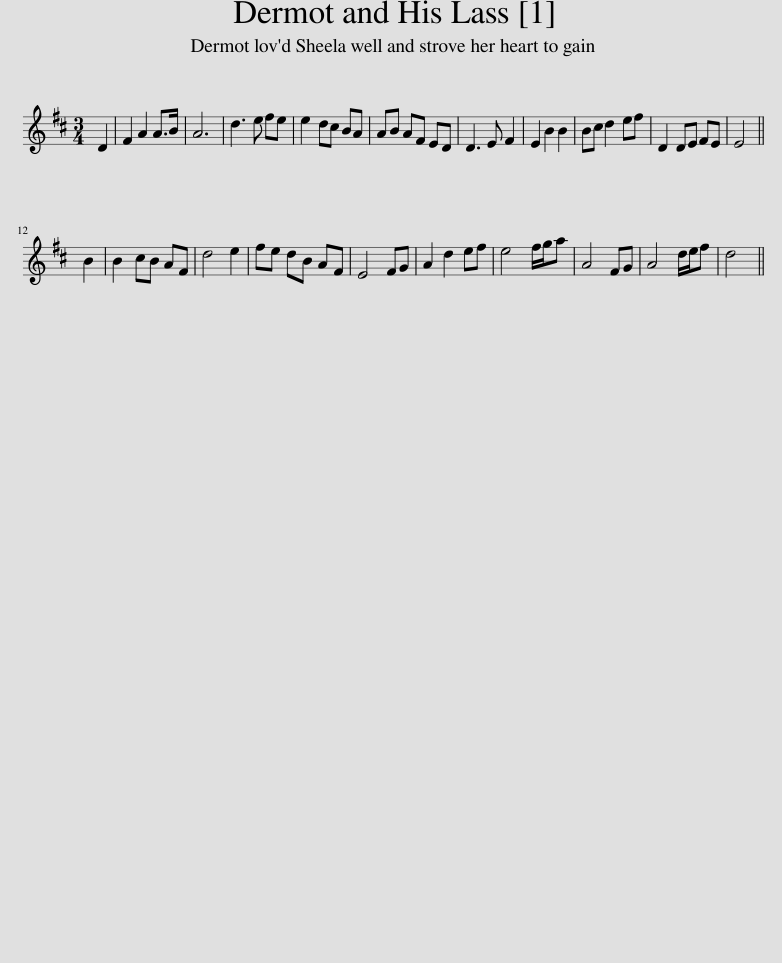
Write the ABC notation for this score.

X:1
L:1/8
M:3/4
I:linebreak $
K:D
V:1 treble
V:1
 D2 | F2 A2 A>B | A6 | d3 e fe | e2 dc BA | %5
 AB AF ED | D3 E F2 | E2 B2 B2 | Bc d2 ef | D2 DE FE | %10
 E4 ||$ B2 | B2 cB AF | d4 e2 | fe dB AF | %15
 E4 FG | A2 d2 ef | e4 f/g/a | A4 FG | A4 d/e/f | %20
 d4 || %21
